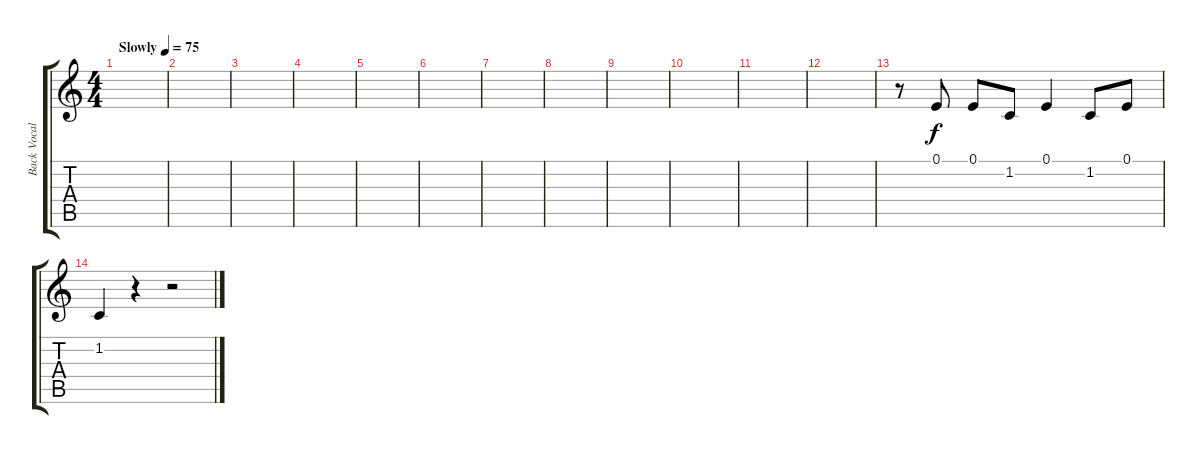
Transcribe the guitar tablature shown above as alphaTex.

\track ("Back Vocal" "Back Vocal") {instrument viola}
\staff {score tabs}
\tuning (E4 B3 G3 D3 A2 E2) {hide}
\ts (4 4)
\tempo (75 "Slowly")
\clef g2
\ks c
|
|
|
|
|
|
|
|
|
|
|
|
r.8 0.1.8 0.1.8 1.2.8 0.1.4 1.2.8 0.1.8 |
1.2.4 r.4 r.2
